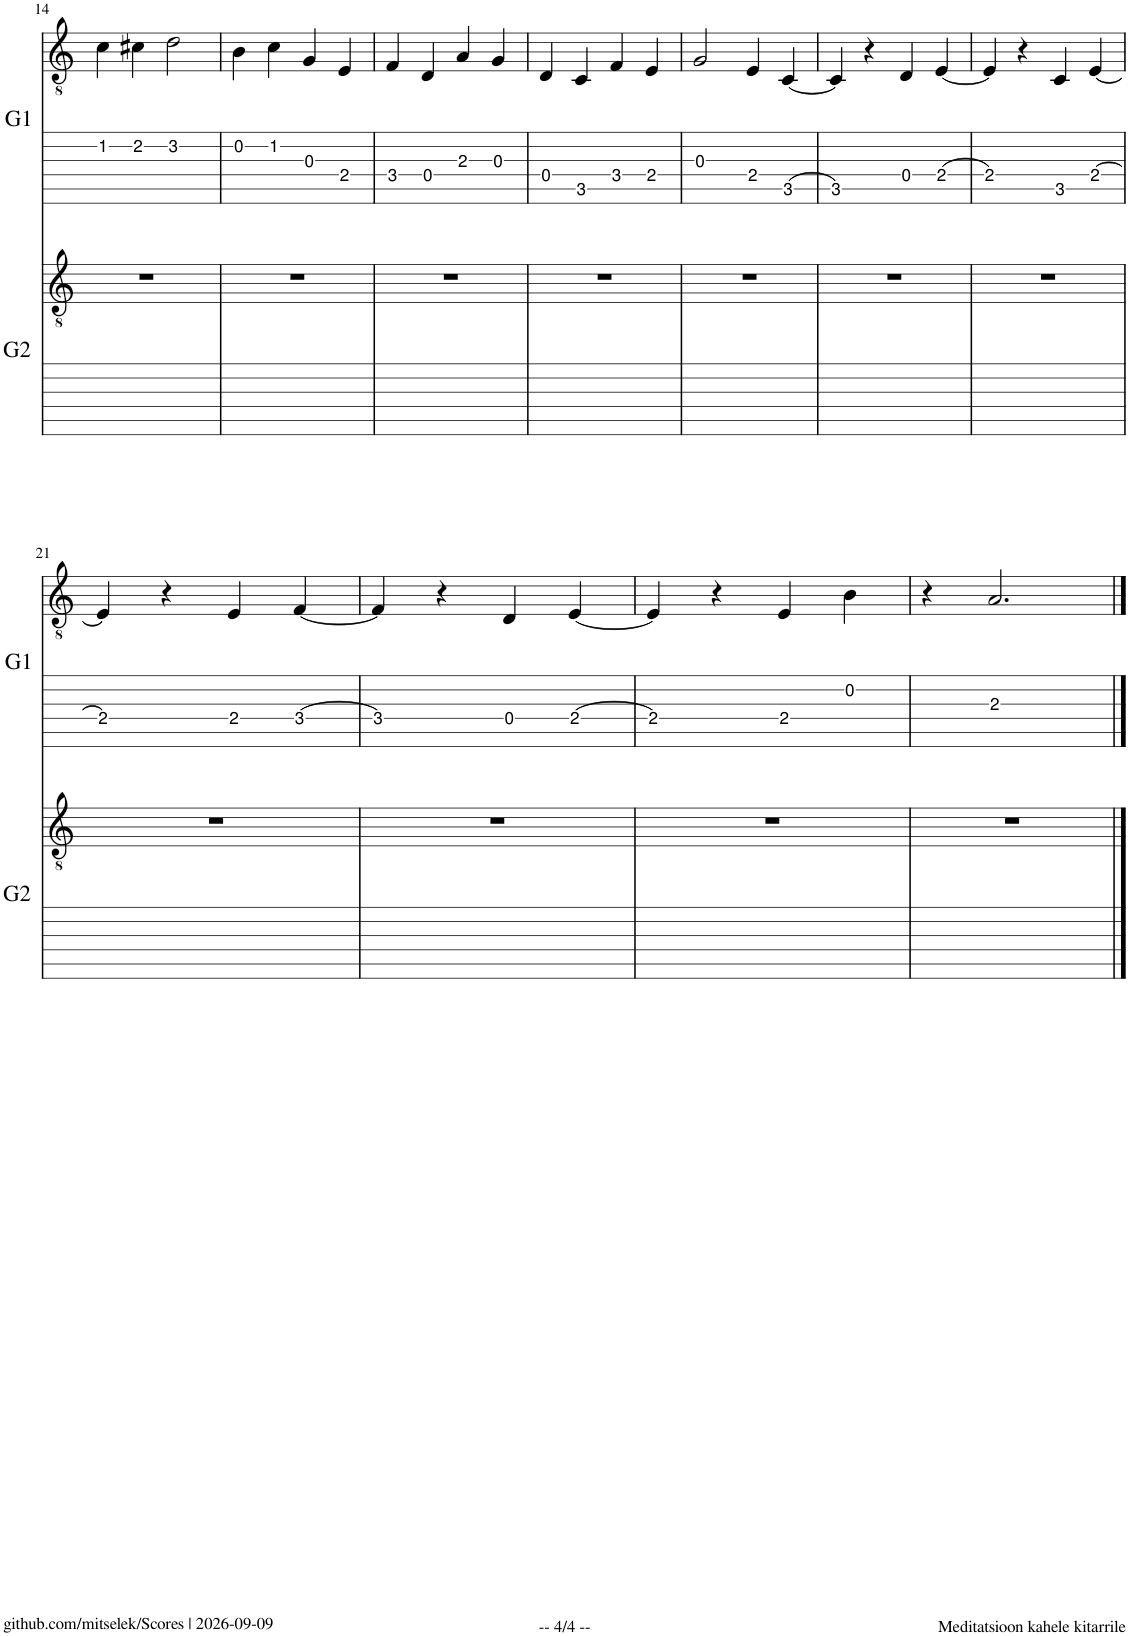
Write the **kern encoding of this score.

**kern	**kern	**kern	**kern	**kern	**kern
*part3	*part3	*part2	*part2	*part1	*part1
*staff6	*staff5	*staff4	*staff3	*staff2	*staff1
*I"Piano	*	*I"G2	*	*I"G1	*
*I'Pno	*	*I'G2	*	*I'G1	*
!!LO:PB:g=z
*clefF4	*clefG2	*	*clefGv2	*	*clefGv2
*k[]	*k[]	*k[]	*k[]	*k[]	*k[]
*M4/4	*M4/4	*M4/4	*M4/4	*M4/4	*M4/4
=14	=14	=14	=14	=14	=14
4c 4g	1r	1r	1r	4c	4c\
4g#X	.	.	.	4c#	4c#X\
2A 2B 2d 2f	.	.	.	2d	2d\
=15	=15	=15	=15	=15	=15
4G 4e 4f	2r	1r	1r	4B	4B\
4F 4B	.	.	.	4c	4c\
4E	2c	.	.	4G	4G/
4EE 4BB 4D	.	.	.	4E	4E/
=16	=16	=16	=16	=16	=16
2FF	4c 4b	1r	1r	4F	4F/
.	4cc	.	.	4D	4D/
2GG	2d	.	.	4A	4A/
.	.	.	.	4G	4G/
=17	=17	=17	=17	=17	=17
2F	4dd	1r	1r	4D	4D/
.	4cc	.	.	4C	4C/
2F	2a	.	.	4F	4F/
.	.	.	.	4E	4E/
=18	=18	=18	=18	=18	=18
1E 1A	2r	1r	1r	2G	2G/
.	4A	.	.	4E	4E/
.	[4A	.	.	[4C	[4C/
=19	=19	=19	=19	=19	=19
4E	4A]	1r	1r	4C]	4C/]
2D	4r	.	.	4r	4r
.	4B	.	.	4D	4D/
4r	[4d	.	.	[4E	[4E/
=20	=20	=20	=20	=20	=20
4E	4d]	1r	1r	4E]	4E/]
2C	4r	.	.	4r	4r
.	4c	.	.	4C	4C/
4r	[4e	.	.	[4E	[4E/
!!LO:LB:g=z
=21	=21	=21	=21	=21	=21
4A	4e]	1r	1r	4E]	4E/]
2G#X	4r	.	.	4r	4r
.	4e	.	.	4E	4E/
4r	[4f	.	.	[4F	[4F/
=22	=22	=22	=22	=22	=22
4G#X	4f]	1r	1r	4F]	4F/]
2B	4r	.	.	4r	4r
.	4d	.	.	4D	4D/
4r	[4e	.	.	[4E	[4E/
=23	=23	=23	=23	=23	=23
4A	4e]	1r	1r	4E]	4E/]
2.F	4r	.	.	4r	4r
.	4B	.	.	4E	4E/
.	4c	.	.	4B	4B\
=24	=24	=24	=24	=24	=24
1E	4r	1r	1r	4r	4r
.	2.A	.	.	2.A	2.A/
==	==	==	==	==	==
*-	*-	*-	*-	*-	*-
